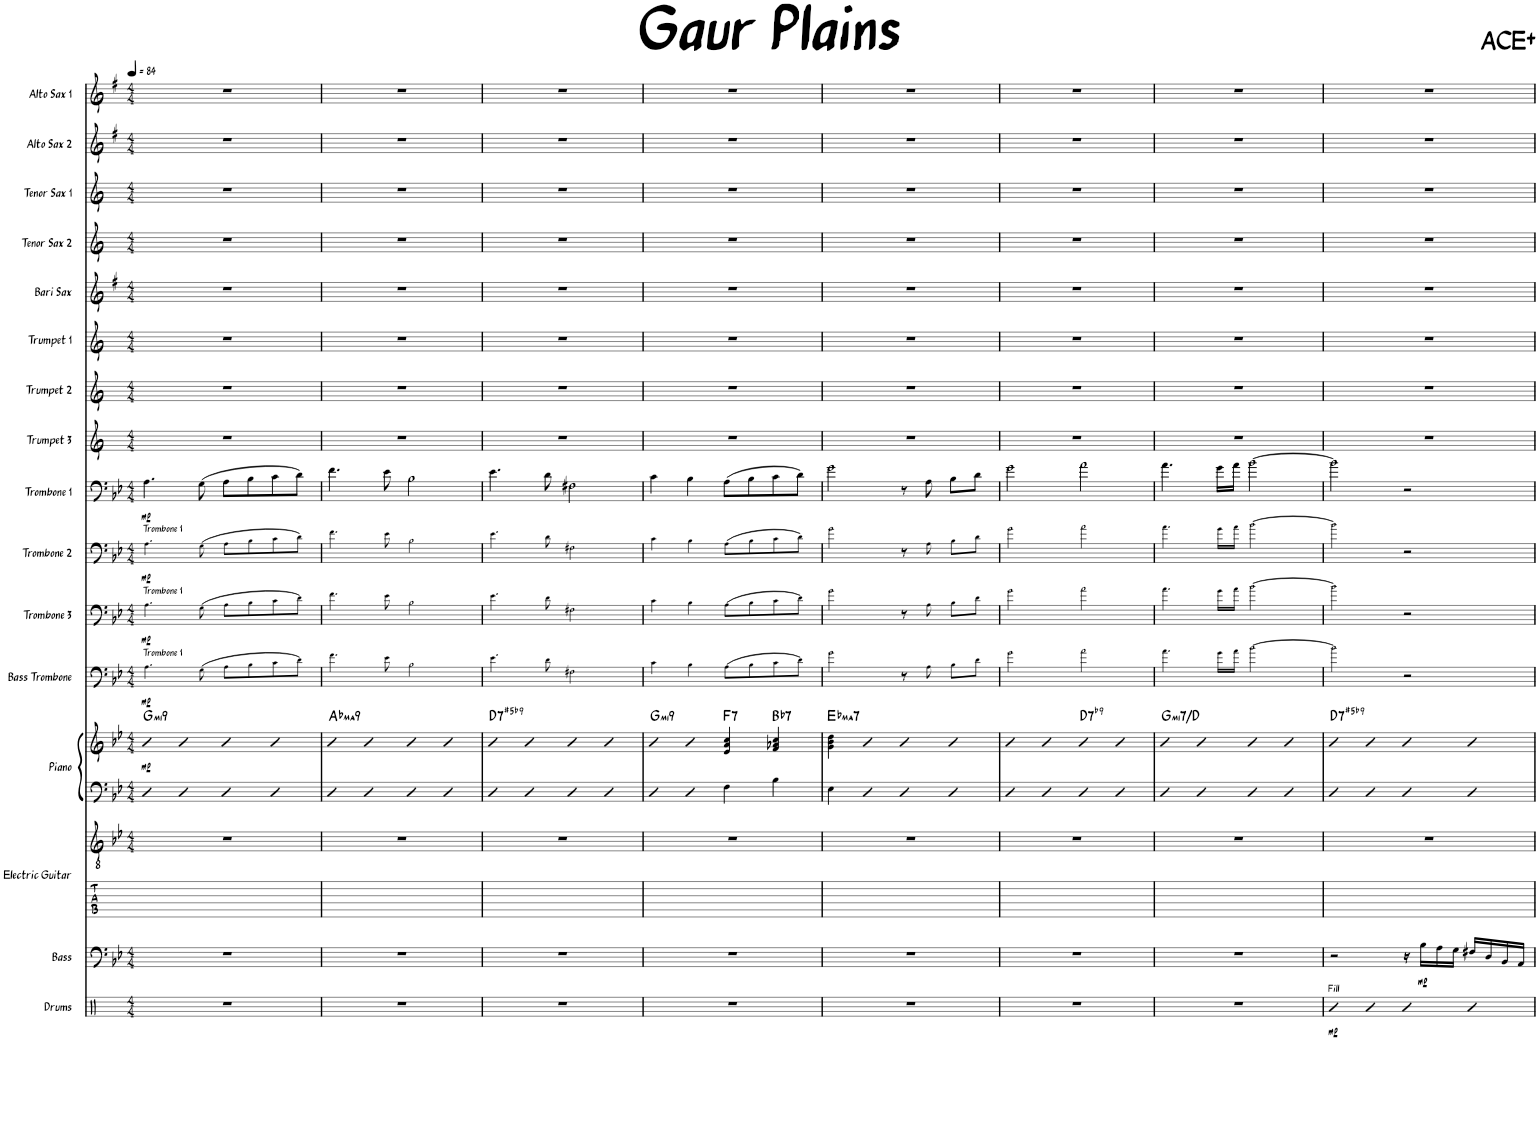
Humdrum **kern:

**kern	**dynam	**kern	**dynam	**kern	**kern	**kern	**kern	**dynam	**harte	**kern	**dynam	**kern	**dynam	**kern	**dynam	**kern	**dynam	**kern	**kern	**kern	**kern	**kern	**kern	**kern	**kern
*part16	*part16	*part15	*part15	*part14	*part14	*part13	*part13	*part13	*part13	*part12	*part12	*part11	*part11	*part10	*part10	*part9	*part9	*part8	*part7	*part6	*part5	*part4	*part3	*part2	*part1
*staff18	*staff18	*staff17	*staff17	*staff16	*staff15	*staff14	*staff13	*staff13/14	*	*staff12	*staff12	*staff11	*staff11	*staff10	*staff10	*staff9	*staff9	*staff8	*staff7	*staff6	*staff5	*staff4	*staff3	*staff2	*staff1
*I"Drums	*	*I"Bass	*	*I"Electric Guitar	*	*I"Piano	*	*	*	*I"Bass Trombone	*	*I"Trombone 3	*	*I"Trombone 2	*	*I"Trombone 1	*	*I"Trumpet 3	*I"Trumpet 2	*I"Trumpet 1	*I"Bari Sax	*I"Tenor Sax 2	*I"Tenor Sax 1	*I"Alto Sax 2	*I"Alto Sax 1
*I'Drums	*	*I'Bass	*	*I'El. Guit.	*	*I'Piano	*	*	*	*I'B. Tbn.	*	*I'Tbn. 3	*	*I'Tbn. 2	*	*I'Tbn. 1	*	*I'Tpt. 3	*I'Tpt. 2	*I'Tpt. 1	*I'Bari	*I'Tenor 2	*I'Tenor 1	*I'Alto 2	*I'Alto 1
*	*	*	*	*stria6	*	*	*	*	*	*	*	*	*	*	*	*	*	*	*	*	*	*	*	*	*
*clefX	*	*clefF4	*	*	*clefGv2	*clefF4	*clefG2	*	*	*clefF4	*	*clefF4	*	*clefF4	*	*clefF4	*	*clefG2	*clefG2	*clefG2	*clefG2	*clefG2	*clefG2	*clefG2	*clefG2
*	*	*Trd7c12	*	*	*	*	*	*	*	*	*	*	*	*	*	*	*	*Trd1c2	*Trd1c2	*Trd1c2	*Trd12c21	*Trd8c14	*Trd8c14	*Trd5c9	*Trd5c9
*k[]	*	*k[b-e-]	*	*k[b-e-]	*k[b-e-]	*k[b-e-]	*k[b-e-]	*	*	*k[b-e-]	*	*k[b-e-]	*	*k[b-e-]	*	*k[b-e-]	*	*k[]	*k[]	*k[]	*k[f#]	*k[]	*k[]	*k[f#]	*k[f#]
*M4/4	*	*M4/4	*	*M4/4	*M4/4	*M4/4	*M4/4	*	*	*M4/4	*	*M4/4	*	*M4/4	*	*M4/4	*	*M4/4	*M4/4	*M4/4	*M4/4	*M4/4	*M4/4	*M4/4	*M4/4
*MM84	*	*MM84	*	*MM84	*MM84	*MM84	*MM84	*	*	*MM84	*	*MM84	*	*MM84	*	*MM84	*	*MM84	*MM84	*MM84	*MM84	*MM84	*MM84	*MM84	*MM84
=1	=1	=1	=1	=1	=1	=1	=1	=1	=1	=1	=1	=1	=1	=1	=1	=1	=1	=1	=1	=1	=1	=1	=1	=1	=1
!	!	!	!	!	!	!	!	!	!	!	!	!	!	!LO:TX:a:t=Trombone 1	!	!	!	!	!	!	!	!	!	!	!
!	!	!	!	!	!	!	!	!	!	!	!	!LO:TX:a:t=Trombone 1	!	!	!	!	!	!	!	!	!	!	!	!	!
!	!	!	!	!	!	!	!	!	!	!LO:TX:a:t=Trombone 1	!	!	!	!	!	!	!	!	!	!	!	!	!	!	!
!	!	!	!	!	!	!	!	!LO:DY:b	!LO:H:kt=mi9	!	!LO:DY:b	!	!LO:DY:b	!	!LO:DY:b	!	!LO:DY:b	!	!	!	!	!	!	!	!
1r	.	1r	.	1r	1r	4D	4b-	mp	G:min9	4.A!\	mp	4.A!\	mp	4.A!\	mp	4.A\	mp	1r	1r	1r	1r	1r	1r	1r	1r
.	.	.	.	.	.	4D	4b-	.	.	.	.	.	.	.	.	.	.	.	.	.	.	.	.	.	.
.	.	.	.	.	.	.	.	.	.	(8G!\	.	(8G!\	.	(8G!\	.	(8G\	.	.	.	.	.	.	.	.	.
.	.	.	.	.	.	4D	4b-	.	.	8A!\L	.	8A!\L	.	8A!\L	.	8A\L	.	.	.	.	.	.	.	.	.
.	.	.	.	.	.	.	.	.	.	8B-!\	.	8B-!\	.	8B-!\	.	8B-\	.	.	.	.	.	.	.	.	.
.	.	.	.	.	.	4D	4b-	.	.	8c!\	.	8c!\	.	8c!\	.	8c\	.	.	.	.	.	.	.	.	.
.	.	.	.	.	.	.	.	.	.	8d!\J)	.	8d!\J)	.	8d!\J)	.	8d\J)	.	.	.	.	.	.	.	.	.
=2	=2	=2	=2	=2	=2	=2	=2	=2	=2	=2	=2	=2	=2	=2	=2	=2	=2	=2	=2	=2	=2	=2	=2	=2	=2
!	!	!	!	!	!	!	!	!	!LO:H:kt=ma9	!	!	!	!	!	!	!	!	!	!	!	!	!	!	!	!
1r	.	1r	.	1r	1r	4D	4b-	.	Ab:maj9	4.f!\	.	4.f!\	.	4.f!\	.	4.f\	.	1r	1r	1r	1r	1r	1r	1r	1r
.	.	.	.	.	.	4D	4b-	.	.	.	.	.	.	.	.	.	.	.	.	.	.	.	.	.	.
.	.	.	.	.	.	.	.	.	.	8e-!\	.	8e-!\	.	8e-!\	.	8e-\	.	.	.	.	.	.	.	.	.
.	.	.	.	.	.	4D	4b-	.	.	2B-!\	.	2B-!\	.	2B-!\	.	2B-\	.	.	.	.	.	.	.	.	.
.	.	.	.	.	.	4D	4b-	.	.	.	.	.	.	.	.	.	.	.	.	.	.	.	.	.	.
=3	=3	=3	=3	=3	=3	=3	=3	=3	=3	=3	=3	=3	=3	=3	=3	=3	=3	=3	=3	=3	=3	=3	=3	=3	=3
!	!	!	!	!	!	!	!	!	!LO:H:kt=7	!	!	!	!	!	!	!	!	!	!	!	!	!	!	!	!
1r	.	1r	.	1r	1r	4D	4b-	.	D:(3,#5,b7,b9)	4.e-!\	.	4.e-!\	.	4.e-!\	.	4.e-\	.	1r	1r	1r	1r	1r	1r	1r	1r
.	.	.	.	.	.	4D	4b-	.	.	.	.	.	.	.	.	.	.	.	.	.	.	.	.	.	.
.	.	.	.	.	.	.	.	.	.	8d!\	.	8d!\	.	8d!\	.	8d\	.	.	.	.	.	.	.	.	.
.	.	.	.	.	.	4D	4b-	.	.	2F#X!\	.	2F#X!\	.	2F#X!\	.	2F#X\	.	.	.	.	.	.	.	.	.
.	.	.	.	.	.	4D	4b-	.	.	.	.	.	.	.	.	.	.	.	.	.	.	.	.	.	.
=4	=4	=4	=4	=4	=4	=4	=4	=4	=4	=4	=4	=4	=4	=4	=4	=4	=4	=4	=4	=4	=4	=4	=4	=4	=4
!	!	!	!	!	!	!	!	!	!LO:H:kt=mi9	!	!	!	!	!	!	!	!	!	!	!	!	!	!	!	!
1r	.	1r	.	1r	1r	4D	4b-	.	G:min9	4c!\	.	4c!\	.	4c!\	.	4c\	.	1r	1r	1r	1r	1r	1r	1r	1r
.	.	.	.	.	.	4D	4b-	.	.	4B-!\	.	4B-!\	.	4B-!\	.	4B-\	.	.	.	.	.	.	.	.	.
!	!	!	!	!	!	!	!	!	!LO:H:kt=7	!	!	!	!	!	!	!	!	!	!	!	!	!	!	!	!
.	.	.	.	.	.	4F\	4e-/ 4a/ 4cc/	.	F:7	(8A!\L	.	(8A!\L	.	(8A!\L	.	(8A\L	.	.	.	.	.	.	.	.	.
.	.	.	.	.	.	.	.	.	.	8B-!\	.	8B-!\	.	8B-!\	.	8B-\	.	.	.	.	.	.	.	.	.
!	!	!	!	!	!	!	!	!	!LO:H:kt=7	!	!	!	!	!	!	!	!	!	!	!	!	!	!	!	!
.	.	.	.	.	.	4B-\	4f/ 4a-X/ 4cc/	.	Bb:7	8c!\	.	8c!\	.	8c!\	.	8c\	.	.	.	.	.	.	.	.	.
.	.	.	.	.	.	.	.	.	.	8d!\J)	.	8d!\J)	.	8d!\J)	.	8d\J)	.	.	.	.	.	.	.	.	.
=5	=5	=5	=5	=5	=5	=5	=5	=5	=5	=5	=5	=5	=5	=5	=5	=5	=5	=5	=5	=5	=5	=5	=5	=5	=5
!	!	!	!	!	!	!	!	!	!LO:H:kt=ma7	!	!	!	!	!	!	!	!	!	!	!	!	!	!	!	!
1r	.	1r	.	1r	1r	4E-\	4g\ 4b-\ 4dd\	.	Eb:maj7	2g!\	.	2g!\	.	2g!\	.	2g\	.	1r	1r	1r	1r	1r	1r	1r	1r
.	.	.	.	.	.	4D	4b-	.	.	.	.	.	.	.	.	.	.	.	.	.	.	.	.	.	.
.	.	.	.	.	.	4D	4b-	.	.	8r	.	8r	.	8r	.	8r	.	.	.	.	.	.	.	.	.
.	.	.	.	.	.	.	.	.	.	8A!\	.	8A!\	.	8A!\	.	8A\	.	.	.	.	.	.	.	.	.
.	.	.	.	.	.	4D	4b-	.	.	8B-!\L	.	8B-!\L	.	8B-!\L	.	8B-\L	.	.	.	.	.	.	.	.	.
.	.	.	.	.	.	.	.	.	.	8d!\J	.	8d!\J	.	8d!\J	.	8d\J	.	.	.	.	.	.	.	.	.
=6	=6	=6	=6	=6	=6	=6	=6	=6	=6	=6	=6	=6	=6	=6	=6	=6	=6	=6	=6	=6	=6	=6	=6	=6	=6
1r	.	1r	.	1r	1r	4D	4b-	.	.	2g!\	.	2g!\	.	2g!\	.	2g\	.	1r	1r	1r	1r	1r	1r	1r	1r
.	.	.	.	.	.	4D	4b-	.	.	.	.	.	.	.	.	.	.	.	.	.	.	.	.	.	.
!	!	!	!	!	!	!	!	!	!LO:H:kt=7	!	!	!	!	!	!	!	!	!	!	!	!	!	!	!	!
.	.	.	.	.	.	4D	4b-	.	D:7(b9)	2a!\	.	2a!\	.	2a!\	.	2a\	.	.	.	.	.	.	.	.	.
.	.	.	.	.	.	4D	4b-	.	.	.	.	.	.	.	.	.	.	.	.	.	.	.	.	.	.
=7	=7	=7	=7	=7	=7	=7	=7	=7	=7	=7	=7	=7	=7	=7	=7	=7	=7	=7	=7	=7	=7	=7	=7	=7	=7
!	!	!	!	!	!	!	!	!	!LO:H:kt=mi7	!	!	!	!	!	!	!	!	!	!	!	!	!	!	!	!
1r	.	1r	.	1r	1r	4D	4b-	.	G:min7/5	4.a!\	.	4.a!\	.	4.a!\	.	4.a\	.	1r	1r	1r	1r	1r	1r	1r	1r
.	.	.	.	.	.	4D	4b-	.	.	.	.	.	.	.	.	.	.	.	.	.	.	.	.	.	.
.	.	.	.	.	.	.	.	.	.	16g!\LL	.	16g!\LL	.	16g!\LL	.	16g\LL	.	.	.	.	.	.	.	.	.
.	.	.	.	.	.	.	.	.	.	16a!\JJ	.	16a!\JJ	.	16a!\JJ	.	16a\JJ	.	.	.	.	.	.	.	.	.
.	.	.	.	.	.	4D	4b-	.	.	[2b-!\	.	[2b-!\	.	[2b-!\	.	[2b-\	.	.	.	.	.	.	.	.	.
.	.	.	.	.	.	4D	4b-	.	.	.	.	.	.	.	.	.	.	.	.	.	.	.	.	.	.
=8	=8	=8	=8	=8	=8	=8	=8	=8	=8	=8	=8	=8	=8	=8	=8	=8	=8	=8	=8	=8	=8	=8	=8	=8	=8
!LO:TX:a:t=Fill	!	!	!	!	!	!	!	!	!	!	!	!	!	!	!	!	!	!	!	!	!	!	!	!	!
!	!LO:DY:b	!	!	!	!	!	!	!	!LO:H:kt=7	!	!	!	!	!	!	!	!	!	!	!	!	!	!	!	!
4R	mp	2r	.	1r	1r	4D	4b-	.	D:(3,#5,b7,b9)	2b-!\]	.	2b-!\]	.	2b-!\]	.	2b-\]	.	1r	1r	1r	1r	1r	1r	1r	1r
4R	.	.	.	.	.	4D	4b-	.	.	.	.	.	.	.	.	.	.	.	.	.	.	.	.	.	.
4R	.	16r	.	.	.	4D	4b-	.	.	2r	.	2r	.	2r	.	2r	.	.	.	.	.	.	.	.	.
!	!	!	!LO:DY:b	!	!	!	!	!	!	!	!	!	!	!	!	!	!	!	!	!	!	!	!	!	!
.	.	16B-\LL	mp	.	.	.	.	.	.	.	.	.	.	.	.	.	.	.	.	.	.	.	.	.	.
.	.	16A\	.	.	.	.	.	.	.	.	.	.	.	.	.	.	.	.	.	.	.	.	.	.	.
.	.	16G\JJ	.	.	.	.	.	.	.	.	.	.	.	.	.	.	.	.	.	.	.	.	.	.	.
4R	.	16F#X/LL	.	.	.	4D	4b-	.	.	.	.	.	.	.	.	.	.	.	.	.	.	.	.	.	.
.	.	16D/	.	.	.	.	.	.	.	.	.	.	.	.	.	.	.	.	.	.	.	.	.	.	.
.	.	16BB-/	.	.	.	.	.	.	.	.	.	.	.	.	.	.	.	.	.	.	.	.	.	.	.
.	.	16AA/JJ	.	.	.	.	.	.	.	.	.	.	.	.	.	.	.	.	.	.	.	.	.	.	.
=	=	=	=	=	=	=	=	=	=	=	=	=	=	=	=	=	=	=	=	=	=	=	=	=	=
*-	*-	*-	*-	*-	*-	*-	*-	*-	*-	*-	*-	*-	*-	*-	*-	*-	*-	*-	*-	*-	*-	*-	*-	*-	*-
